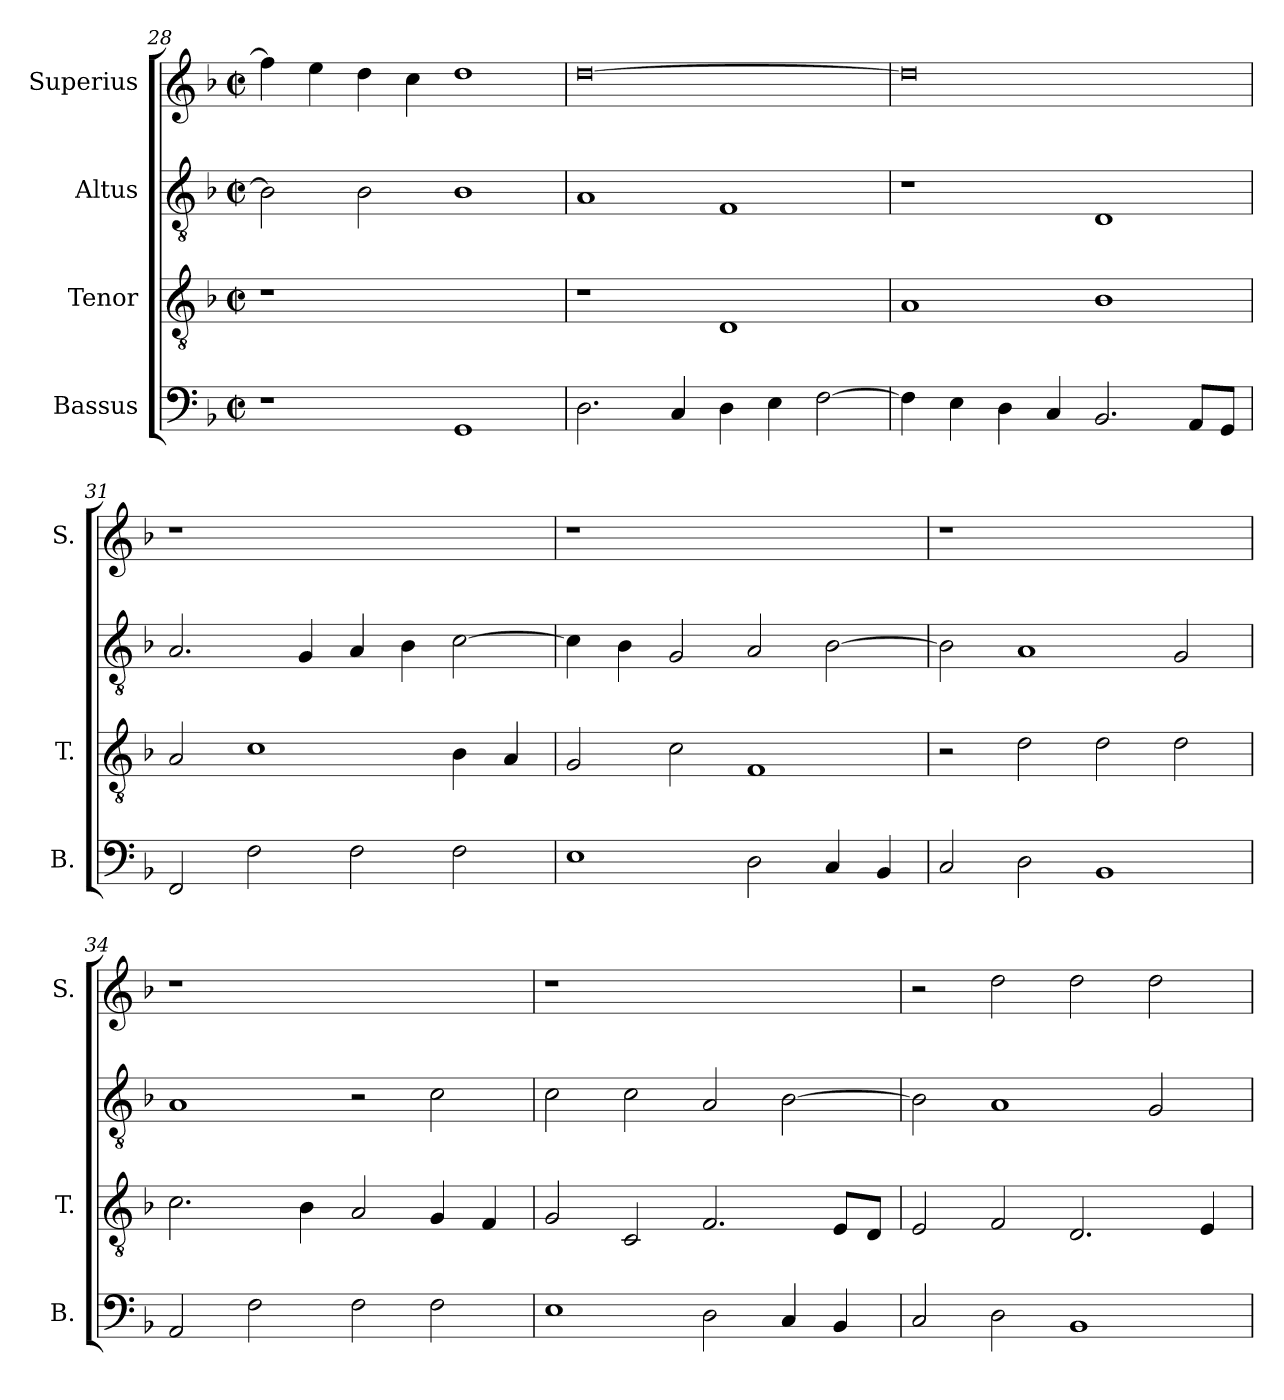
**kern	**kern	**kern	**kern
*part4	*part3	*part2	*part1
*staff4	*staff3	*staff2	*staff1
*I"Bassus	*I"Tenor	*I"Altus	*I"Superius
*I'B.	*I'T.	*	*I'S.
!!LO:PB:g=z
*clefF4	*clefGv2	*clefGv2	*clefG2
*	*ITrd7c12	*ITrd7c12	*
*k[b-]	*k[b-]	*k[b-]	*k[b-]
*F:	*F:	*F:	*F:
*M2/2	*M2/2	*M2/2	*M2/2
*met(c|)	*met(c|)	*met(c|)	*met(c|)
=28	=28	=28	=28
!	!LO:N:vis=1	!	!
1r	1r	2BB-i\]	4ffi\]
.	.	.	4eei\
.	.	2BB-i\	4ddi\
.	.	.	4cci\
1GGi	1ryy	1BB-i	1ddi
=29	=29	=29	=29
2.Di\	1r	1AAi	[>0ddi
4Ci/	.	.	.
4Di\	1DDi	1FFi	.
4Ei\	.	.	.
[>2Fi\	.	.	.
=30	=30	=30	=30
4Fi\]	1AAi	1r	0ddi]
4Ei\	.	.	.
4Di\	.	.	.
4Ci/	.	.	.
2.BB-i/	1BB-i	1DDi	.
8AAi/L	.	.	.
8GGi/J	.	.	.
=31	=31	=31	=31
!	!	!	!LO:N:vis=1
2FFi/	2AAi/	2.AAi/	1r
2Fi\	1Ci	.	.
.	.	4GGi/	.
2Fi\	.	4AAi/	1ryy
.	.	4BB-i\	.
2Fi\	4BB-i\	[>2Ci\	.
.	4AAi/	.	.
=32	=32	=32	=32
!	!	!	!LO:N:vis=1
1Ei	2GGi/	4Ci\]	1r
.	.	4BB-i\	.
.	2Ci\	2GGi/	.
2Di\	1FFi	2AAi/	1ryy
4Ci/	.	[>2BB-i\	.
4BB-i/	.	.	.
!!LO:LB:g=z
=33	=33	=33	=33
!	!	!	!LO:N:vis=1
2Ci/	2r	2BB-i\]	1r
2Di\	2Di\	1AAi	.
1BB-i	2Di\	.	1ryy
.	2Di\	2GGi/	.
=34	=34	=34	=34
!	!	!	!LO:N:vis=1
2AAi/	2.Ci\	1AAi	1r
2Fi\	.	.	.
.	4BB-i\	.	.
2Fi\	2AAi/	2r	1ryy
2Fi\	4GGi/	2Ci\	.
.	4FFi/	.	.
=35	=35	=35	=35
!	!	!	!LO:N:vis=1
1Ei	2GGi/	2Ci\	1r
.	2CCi/	2Ci\	.
2Di\	2.FFi/	2AAi/	1ryy
4Ci/	.	[>2BB-i\	.
4BB-i/	8EEi/L	.	.
.	8DDi/J	.	.
=36	=36	=36	=36
2Ci/	2EEi/	2BB-i\]	2r
2Di\	2FFi/	1AAi	2ddi\
1BB-i	2.DDi/	.	2ddi\
.	.	2GGi/	2ddi\
.	4EEi/	.	.
=	=	=	=
*-	*-	*-	*-
